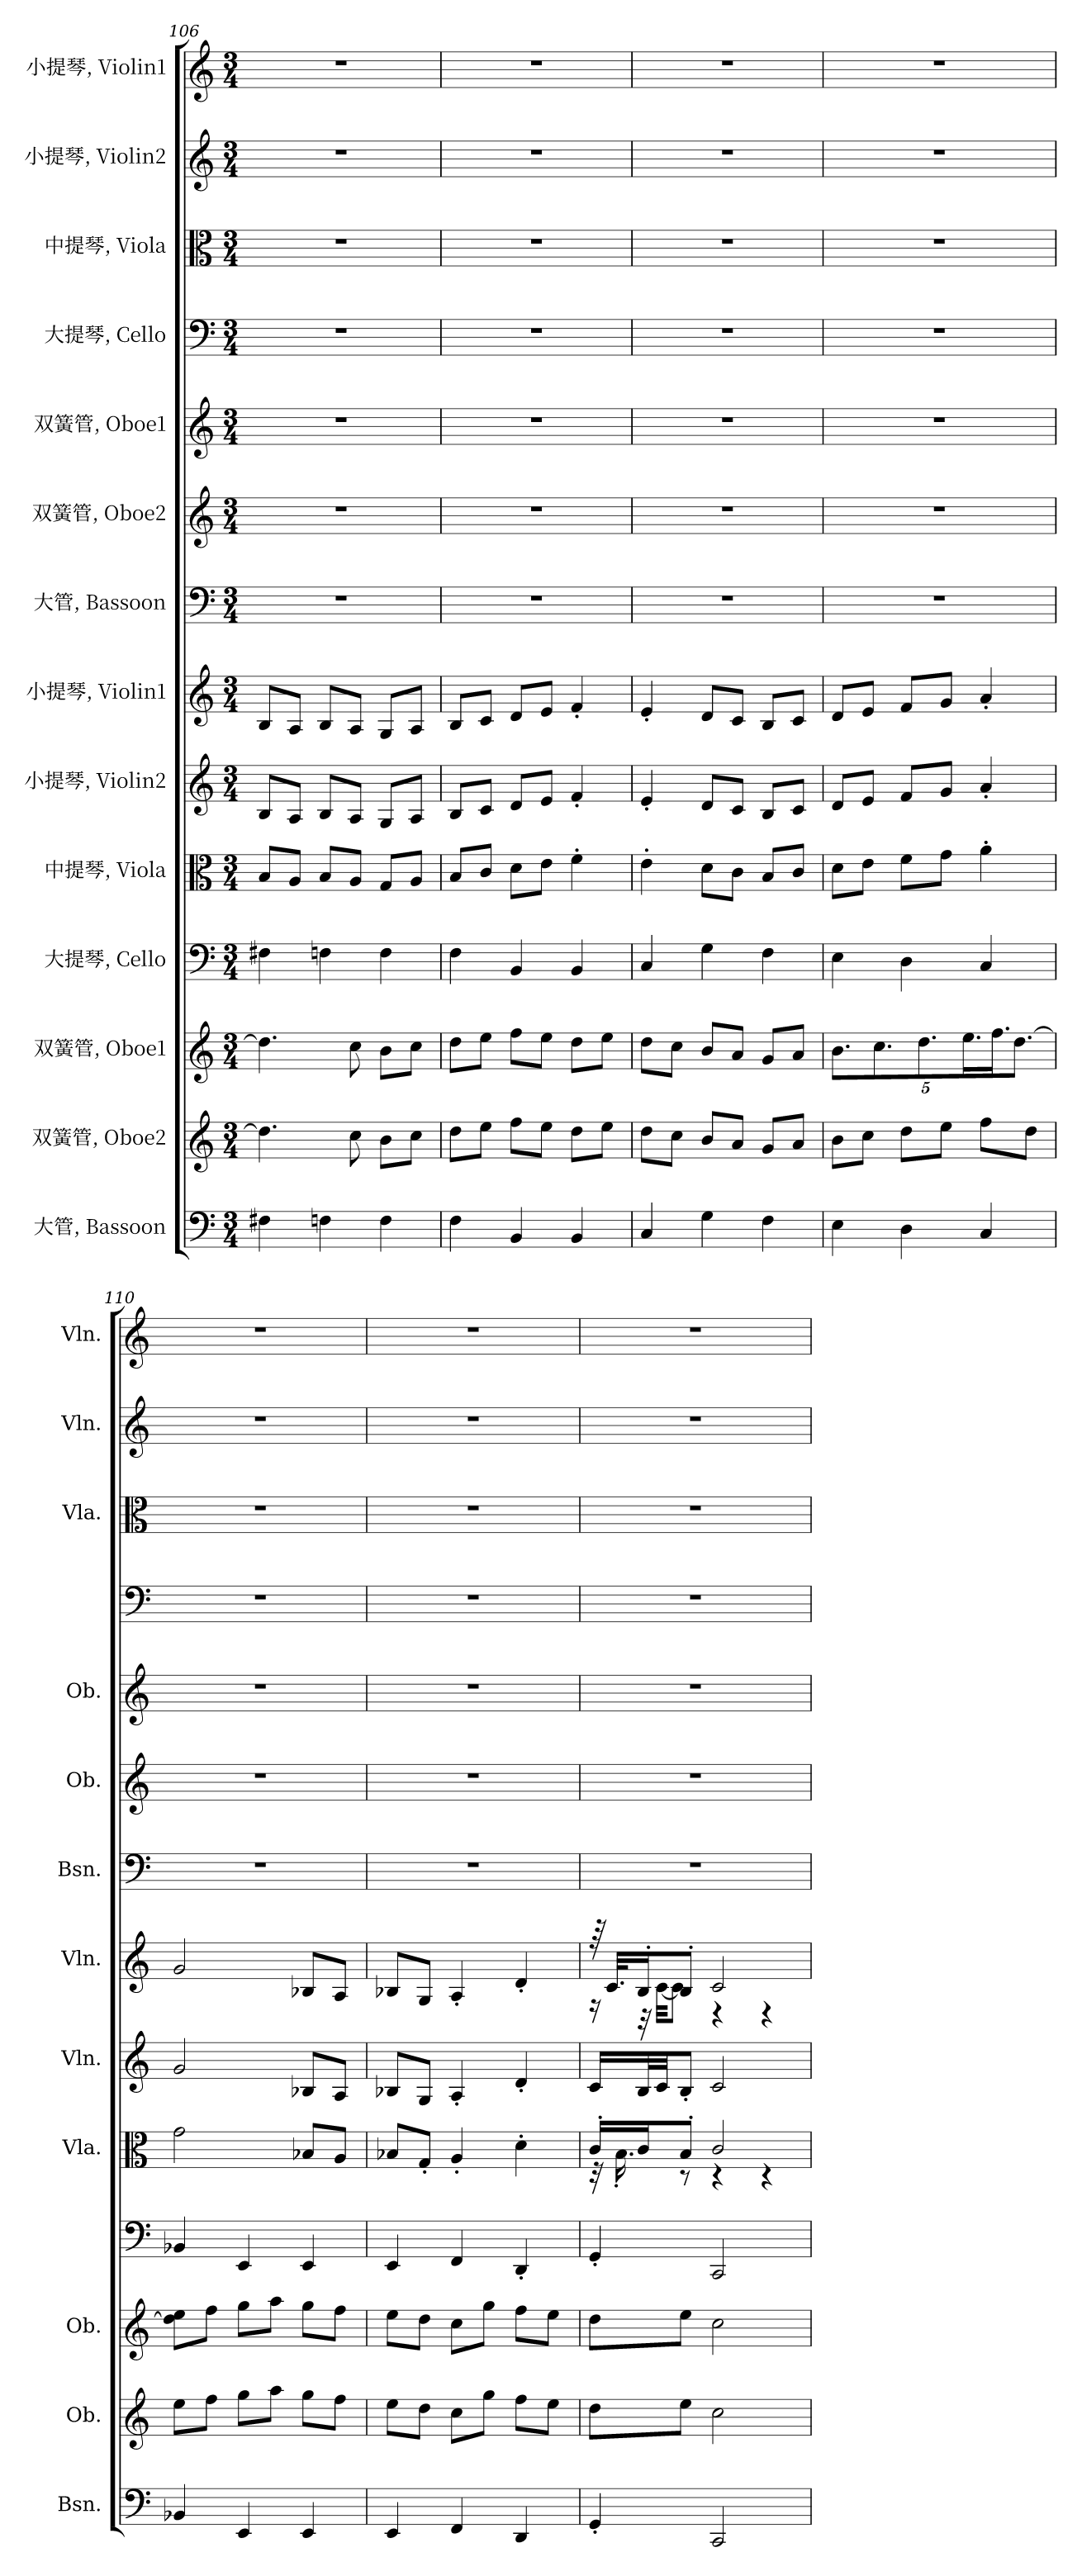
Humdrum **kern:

**kern	**kern	**kern	**kern	**kern	**kern	**kern	**kern	**kern	**kern	**kern	**kern	**kern	**kern
*part14	*part13	*part12	*part11	*part10	*part9	*part8	*part7	*part6	*part5	*part4	*part3	*part2	*part1
*staff14	*staff13	*staff12	*staff11	*staff10	*staff9	*staff8	*staff7	*staff6	*staff5	*staff4	*staff3	*staff2	*staff1
*I"大管, Bassoon	*I"双簧管, Oboe2	*I"双簧管, Oboe1	*I"大提琴, Cello	*I"中提琴, Viola	*I"小提琴, Violin2	*I"小提琴, Violin1	*I"大管, Bassoon	*I"双簧管, Oboe2	*I"双簧管, Oboe1	*I"大提琴, Cello	*I"中提琴, Viola	*I"小提琴, Violin2	*I"小提琴, Violin1
*I'Bsn.	*I'Ob.	*I'Ob.	*	*I'Vla.	*I'Vln.	*I'Vln.	*I'Bsn.	*I'Ob.	*I'Ob.	*	*I'Vla.	*I'Vln.	*I'Vln.
*clefF4	*clefG2	*clefG2	*clefF4	*clefC3	*clefG2	*clefG2	*clefF4	*clefG2	*clefG2	*clefF4	*clefC3	*clefG2	*clefG2
*k[]	*k[]	*k[]	*k[]	*k[]	*k[]	*k[]	*k[]	*k[]	*k[]	*k[]	*k[]	*k[]	*k[]
*M3/4	*M3/4	*M3/4	*M3/4	*M3/4	*M3/4	*M3/4	*M3/4	*M3/4	*M3/4	*M3/4	*M3/4	*M3/4	*M3/4
=106	=106	=106	=106	=106	=106	=106	=106	=106	=106	=106	=106	=106	=106
4F#X\	4.dd\]	4.dd\]	4F#X\	8B/L	8B/L	8B/L	2.r	2.r	2.r	2.r	2.r	2.r	2.r
.	.	.	.	8A/J	8A/J	8A/J	.	.	.	.	.	.	.
4Fn\	.	.	4Fn\	8B/L	8B/L	8B/L	.	.	.	.	.	.	.
.	8cc\	8cc\	.	8A/J	8A/J	8A/J	.	.	.	.	.	.	.
4F\	8b\L	8b\L	4F\	8G/L	8G/L	8G/L	.	.	.	.	.	.	.
.	8cc\J	8cc\J	.	8A/J	8A/J	8A/J	.	.	.	.	.	.	.
=107	=107	=107	=107	=107	=107	=107	=107	=107	=107	=107	=107	=107	=107
4F\	8dd\L	8dd\L	4F\	8B/L	8B/L	8B/L	2.r	2.r	2.r	2.r	2.r	2.r	2.r
.	8ee\J	8ee\J	.	8c/J	8c/J	8c/J	.	.	.	.	.	.	.
4BB/	8ff\L	8ff\L	4BB/	8d\L	8d/L	8d/L	.	.	.	.	.	.	.
.	8ee\J	8ee\J	.	8e\J	8e/J	8e/J	.	.	.	.	.	.	.
4BB/	8dd\L	8dd\L	4BB/	4f'\	4f'/	4f'/	.	.	.	.	.	.	.
.	8ee\J	8ee\J	.	.	.	.	.	.	.	.	.	.	.
=108	=108	=108	=108	=108	=108	=108	=108	=108	=108	=108	=108	=108	=108
4C/	8dd\L	8dd\L	4C/	4e'\	4e'/	4e'/	2.r	2.r	2.r	2.r	2.r	2.r	2.r
.	8cc\J	8cc\J	.	.	.	.	.	.	.	.	.	.	.
4G\	8b/L	8b/L	4G\	8d\L	8d/L	8d/L	.	.	.	.	.	.	.
.	8a/J	8a/J	.	8c\J	8c/J	8c/J	.	.	.	.	.	.	.
4F\	8g/L	8g/L	4F\	8B/L	8B/L	8B/L	.	.	.	.	.	.	.
.	8a/J	8a/J	.	8c/J	8c/J	8c/J	.	.	.	.	.	.	.
!!LO:PB:g=z
=109	=109	=109	=109	=109	=109	=109	=109	=109	=109	=109	=109	=109	=109
*	*	*Xbrackettup	*	*	*	*	*	*	*	*	*	*	*
4E\	8b\L	10.b\L	4E\	8d\L	8d/L	8d/L	2.r	2.r	2.r	2.r	2.r	2.r	2.r
.	8cc\J	.	.	8e\J	8e/J	8e/J	.	.	.	.	.	.	.
.	.	10.cc\	.	.	.	.	.	.	.	.	.	.	.
4D\	8dd\L	.	4D\	8f\L	8f/L	8f/L	.	.	.	.	.	.	.
.	.	10.dd\	.	.	.	.	.	.	.	.	.	.	.
.	8ee\J	.	.	8g\J	8g/J	8g/J	.	.	.	.	.	.	.
.	.	20.ee\L	.	.	.	.	.	.	.	.	.	.	.
4C/	8ff\L	.	4C/	4a'\	4a'/	4a'/	.	.	.	.	.	.	.
.	.	20.ff\J	.	.	.	.	.	.	.	.	.	.	.
.	.	[10.dd\J	.	.	.	.	.	.	.	.	.	.	.
.	8dd\J	.	.	.	.	.	.	.	.	.	.	.	.
=110	=110	=110	=110	=110	=110	=110	=110	=110	=110	=110	=110	=110	=110
4BB-X/	8ee\L	8dd\] 8ee\L	4BB-X/	2g\	2g/	2g/	2.r	2.r	2.r	2.r	2.r	2.r	2.r
.	8ff\J	8ff\J	.	.	.	.	.	.	.	.	.	.	.
4EE/	8gg\L	8gg\L	4EE/	.	.	.	.	.	.	.	.	.	.
.	8aa\J	8aa\J	.	.	.	.	.	.	.	.	.	.	.
4EE/	8gg\L	8gg\L	4EE/	8B-X/L	8B-X/L	8B-X/L	.	.	.	.	.	.	.
.	8ff\J	8ff\J	.	8A/J	8A/J	8A/J	.	.	.	.	.	.	.
=111	=111	=111	=111	=111	=111	=111	=111	=111	=111	=111	=111	=111	=111
4EE/	8ee\L	8ee\L	4EE/	8B-X/L	8B-X/L	8B-X/L	2.r	2.r	2.r	2.r	2.r	2.r	2.r
.	8dd\J	8dd\J	.	8G'/J	8G/J	8G/J	.	.	.	.	.	.	.
4FF/	8cc\L	8cc\L	4FF/	4A'/	4A'/	4A'/	.	.	.	.	.	.	.
.	8gg\J	8gg\J	.	.	.	.	.	.	.	.	.	.	.
4DD/	8ff\L	8ff\L	4DD'/	4d'\	4d'/	4d'/	.	.	.	.	.	.	.
.	8ee\J	8ee\J	.	.	.	.	.	.	.	.	.	.	.
=112	=112	=112	=112	=112	=112	=112	=112	=112	=112	=112	=112	=112	=112
*	*	*	*	*^	*	*^	*	*	*	*	*	*	*
4GG'/	8dd\L	8dd\L	4GG'/	16c'/LL	32r	16c/LL	64r	16r	2.r	2.r	2.r	2.r	2.r	2.r	2.r
.	.	.	.	.	.	.	32.c/KLL	.	.	.	.	.	.	.	.
.	.	.	.	.	16.B'\	.	.	.	.	.	.	.	.	.	.
.	.	.	.	16c/J	.	32B/L	16B'/J	32r	.	.	.	.	.	.	.
.	.	.	.	.	.	32c/JJ	.	[32c\KKL	.	.	.	.	.	.	.
.	8ee\J	8ee\J	.	8B'/J	8r	8B'/J	8B'/J	8c\J]	.	.	.	.	.	.	.
2CC/	2cc\	2cc\	2CC/	2c/	4r	2c/	2c/	4r	.	.	.	.	.	.	.
.	.	.	.	.	4r	.	.	4r	.	.	.	.	.	.	.
*	*	*	*	*v	*v	*	*v	*v	*	*	*	*	*	*	*
=	=	=	=	=	=	=	=	=	=	=	=	=	=
*-	*-	*-	*-	*-	*-	*-	*-	*-	*-	*-	*-	*-	*-
